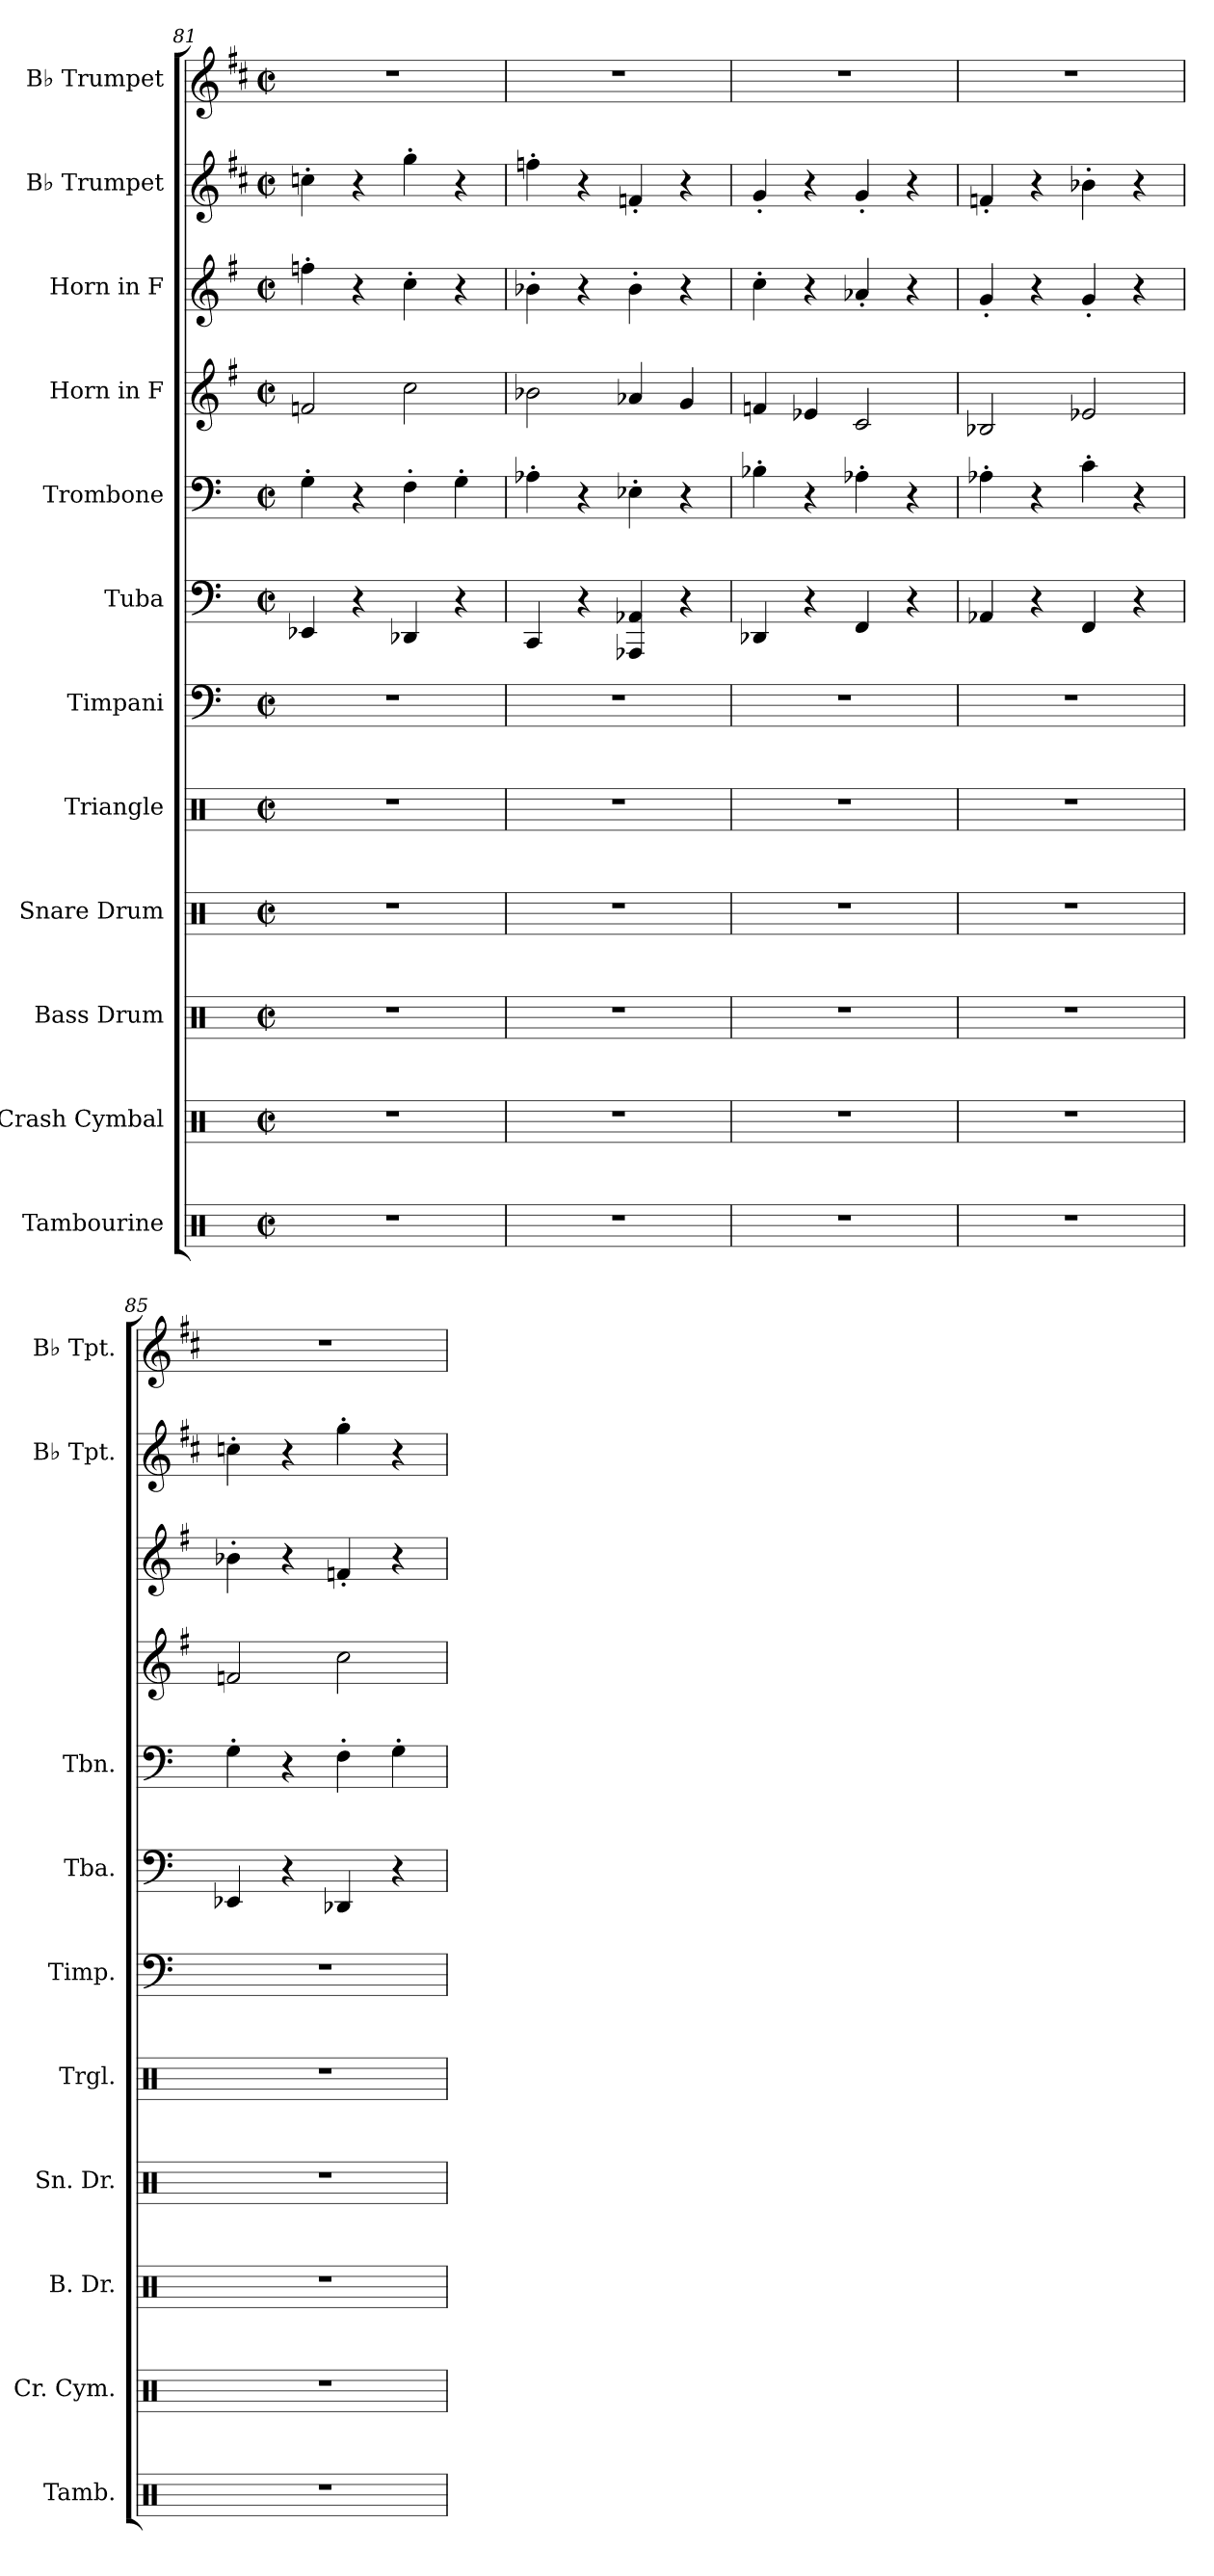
**kern	**kern	**kern	**kern	**kern	**kern	**kern	**kern	**kern	**kern	**kern	**kern
*part12	*part11	*part10	*part9	*part8	*part7	*part6	*part5	*part4	*part3	*part2	*part1
*staff12	*staff11	*staff10	*staff9	*staff8	*staff7	*staff6	*staff5	*staff4	*staff3	*staff2	*staff1
*I"Tambourine	*I"Crash Cymbal	*I"Bass Drum	*I"Snare Drum	*I"Triangle	*I"Timpani	*I"Tuba	*I"Trombone	*I"Horn in F	*I"Horn in F	*I"B♭ Trumpet	*I"B♭ Trumpet
*I'Tamb.	*I'Cr. Cym.	*I'B. Dr.	*I'Sn. Dr.	*I'Trgl.	*I'Timp.	*I'Tba.	*I'Tbn.	*	*	*I'B♭ Tpt.	*I'B♭ Tpt.
*clefX	*clefX	*clefX	*clefX	*clefX	*clefF4	*clefF4	*clefF4	*clefG2	*clefG2	*clefG2	*clefG2
*	*	*	*	*	*	*	*	*ITrd4c7	*ITrd4c7	*ITrd1c2	*ITrd1c2
*k[]	*k[]	*k[]	*k[]	*k[]	*k[]	*k[]	*k[]	*k[]	*k[]	*k[]	*k[]
*M2/2	*M2/2	*M2/2	*M2/2	*M2/2	*M2/2	*M2/2	*M2/2	*M2/2	*M2/2	*M2/2	*M2/2
*met(c|)	*met(c|)	*met(c|)	*met(c|)	*met(c|)	*met(c|)	*met(c|)	*met(c|)	*met(c|)	*met(c|)	*met(c|)	*met(c|)
=81	=81	=81	=81	=81	=81	=81	=81	=81	=81	=81	=81
1r	1r	1r	1r	1r	1r	4EE-X/	4G'\	2B-X/	4b-X'\	4b-X'\	1r
.	.	.	.	.	.	4r	4r	.	4r	4r	.
.	.	.	.	.	.	4DD-X/	4F'\	2f\	4f'\	4ff'\	.
.	.	.	.	.	.	4r	4G'\	.	4r	4r	.
!!LO:PB:g=z
=82	=82	=82	=82	=82	=82	=82	=82	=82	=82	=82	=82
1r	1r	1r	1r	1r	1r	4CC/	4A-X'\	2e-X\	4e-X'\	4ee-X'\	1r
.	.	.	.	.	.	4r	4r	.	4r	4r	.
.	.	.	.	.	.	4AAA-X/ 4AA-X/	4E-X'\	4d-X/	4e-'\	4e-X'/	.
.	.	.	.	.	.	4r	4r	4c/	4r	4r	.
=83	=83	=83	=83	=83	=83	=83	=83	=83	=83	=83	=83
1r	1r	1r	1r	1r	1r	4DD-X/	4B-X'\	4B-X/	4f'\	4f'/	1r
.	.	.	.	.	.	4r	4r	4A-X/	4r	4r	.
.	.	.	.	.	.	4FF/	4A-X'\	2F/	4d-X'/	4f'/	.
.	.	.	.	.	.	4r	4r	.	4r	4r	.
=84	=84	=84	=84	=84	=84	=84	=84	=84	=84	=84	=84
1r	1r	1r	1r	1r	1r	4AA-X/	4A-X'\	2E-X/	4c'/	4e-X'/	1r
.	.	.	.	.	.	4r	4r	.	4r	4r	.
.	.	.	.	.	.	4FF/	4c'\	2A-X/	4c'/	4a-X'\	.
.	.	.	.	.	.	4r	4r	.	4r	4r	.
=85	=85	=85	=85	=85	=85	=85	=85	=85	=85	=85	=85
1r	1r	1r	1r	1r	1r	4EE-X/	4G'\	2B-X/	4e-X'\	4b-X'\	1r
.	.	.	.	.	.	4r	4r	.	4r	4r	.
.	.	.	.	.	.	4DD-X/	4F'\	2f\	4B-X'/	4ff'\	.
.	.	.	.	.	.	4r	4G'\	.	4r	4r	.
=	=	=	=	=	=	=	=	=	=	=	=
*-	*-	*-	*-	*-	*-	*-	*-	*-	*-	*-	*-
